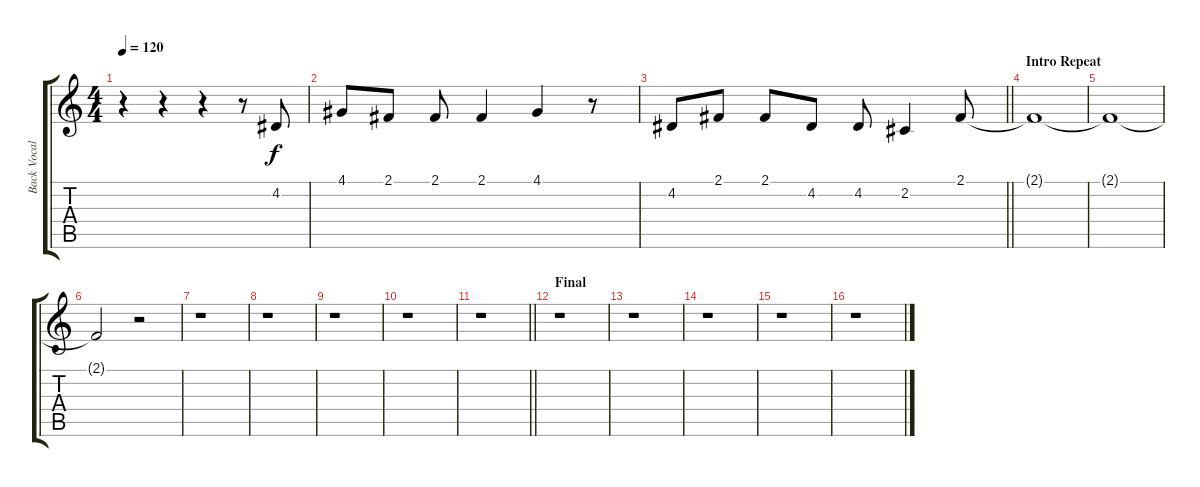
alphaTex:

\track ("Back Vocal" "Back Vocal") {instrument lead6voice}
\staff {score tabs}
\tuning (E4 B3 G3 D3 A2 E2) {hide}
\ts (4 4)
\tempo 120
\clef g2
\ks c
r.4{dy f} r.4 r.4 r.8 4.2.8 |
4.1.8 2.1.8 2.1.8 2.1.4 4.1.4 r.8 |
\barLineRight lightlight
4.2.8 2.1.8 2.1.8 4.2.8 4.2.8 2.2.4 2.1.8 |
\section ("" "Intro Repeat")
2.1{t}.1{volume 0} |
2.1{t}.1 |
2.1{t}.2 r.2 |
r.1 |
r.1{volume 14} |
r.1 |
r.1 |
\barLineRight lightlight
r.1 |
\section ("" "Final")
r.1 |
r.1 |
r.1 |
r.1 |
r.1
